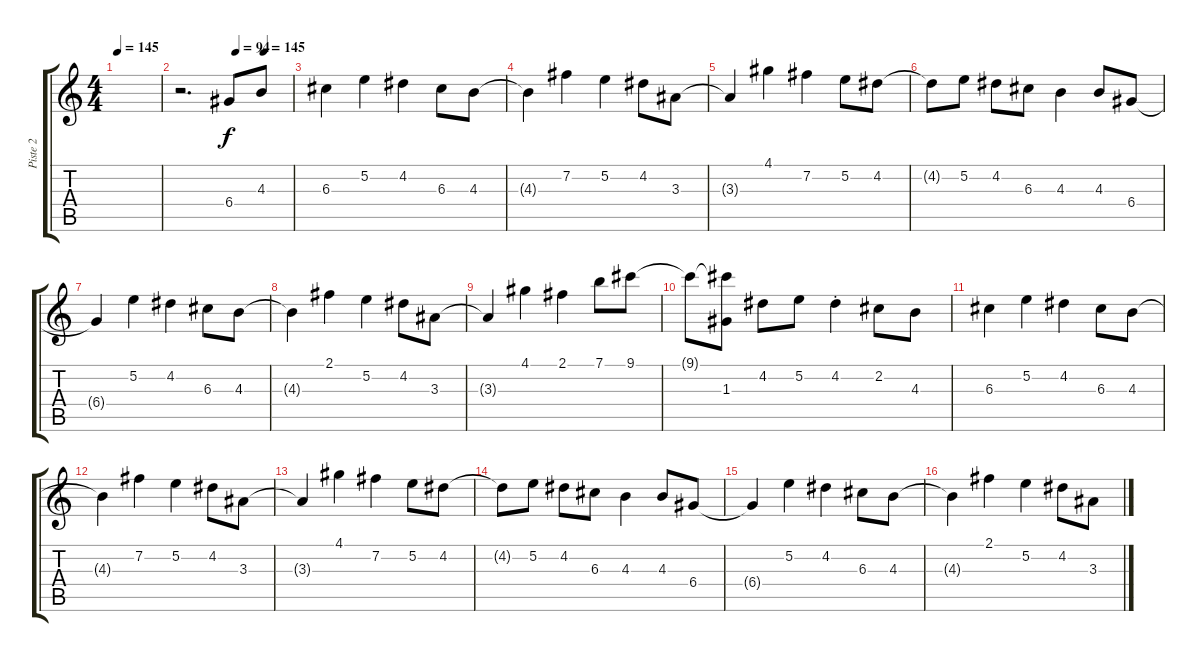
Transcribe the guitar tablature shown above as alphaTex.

\track ("Piste 2" "Piste 2") {instrument acousticguitarsteel}
\staff {score tabs}
\tuning (E4 B3 G3 D3 A2 E2) {hide}
\ts (4 4)
\tempo 145
\clef g2
\ks c
|
\tempo (94 0.5)
\tempo (145 0.75)
r.2{d} 6.4.8 4.3.8 |
6.3.4 5.2.4 4.2.4 6.3.8 4.3.8 |
4.3{t}.4 7.2.4 5.2.4 4.2.8 3.3.8 |
3.3{t}.4 4.1.4 7.2.4 5.2.8 4.2.8 |
4.2{t}.8 5.2.8 4.2.8 6.3.8 4.3.4 4.3.8 6.4.8 |
6.4{t}.4 5.2.4 4.2.4 6.3.8 4.3.8 |
4.3{t}.4 2.1.4 5.2.4 4.2.8 3.3.8 |
3.3{t}.4 4.1.4 2.1.4 7.1.8 9.1.8 |
9.1{t}.8 (9.1{t} 1.3).8 4.2.8 5.2.8 4.2{st}.4 2.2.8 4.3.8 |
6.3.4 5.2.4 4.2.4 6.3.8 4.3.8 |
4.3{t}.4 7.2.4 5.2.4 4.2.8 3.3.8 |
3.3{t}.4 4.1.4 7.2.4 5.2.8 4.2.8 |
4.2{t}.8 5.2.8 4.2.8 6.3.8 4.3.4 4.3.8 6.4.8 |
6.4{t}.4 5.2.4 4.2.4 6.3.8 4.3.8 |
4.3{t}.4 2.1.4 5.2.4 4.2.8 3.3.8
